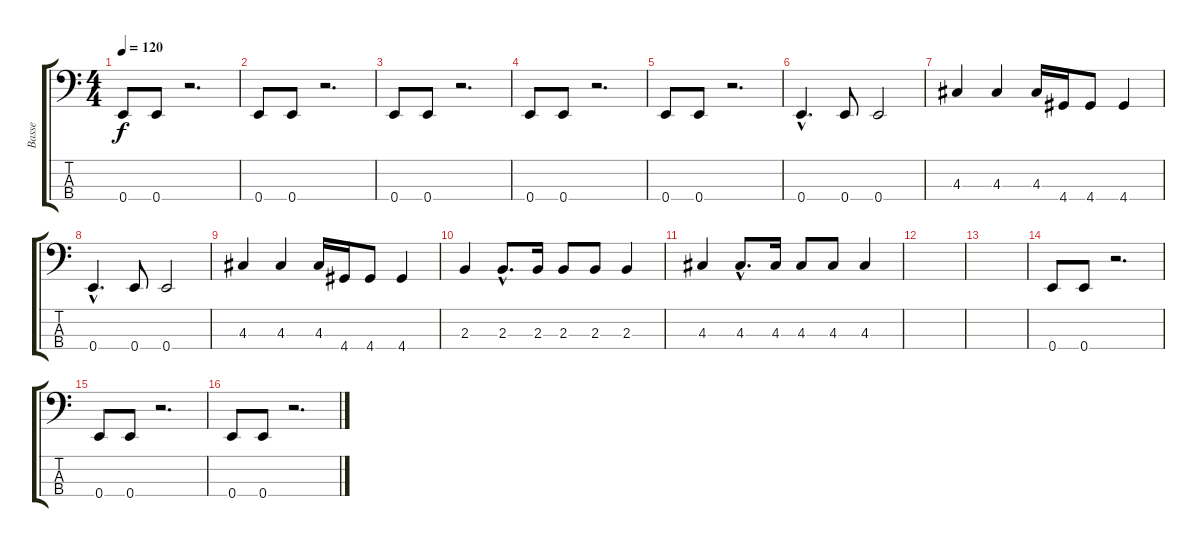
\track ("Basse" "Basse") {instrument electricbassfinger}
\staff {score tabs}
\tuning (G2 D2 A1 E1) {hide}
\ts (4 4)
\tempo 120
\clef f4
\ks c
0.4.8{dy f} 0.4.8 r.2{d} |
0.4.8 0.4.8 r.2{d} |
0.4.8 0.4.8 r.2{d} |
0.4.8 0.4.8 r.2{d} |
0.4.8 0.4.8 r.2{d} |
0.4{hac}.4{d} 0.4.8 0.4.2 |
4.3.4 4.3.4 4.3.16 4.4.16 4.4.8 4.4.4 |
0.4{hac}.4{d} 0.4.8 0.4.2 |
4.3.4 4.3.4 4.3.16 4.4.16 4.4.8 4.4.4 |
2.3.4 2.3{hac}.8{d} 2.3.16 2.3.8 2.3.8 2.3.4 |
4.3.4 4.3{hac}.8{d} 4.3.16 4.3.8 4.3.8 4.3.4 |
|
|
0.4.8 0.4.8 r.2{d} |
0.4.8 0.4.8 r.2{d} |
0.4.8 0.4.8 r.2{d}
